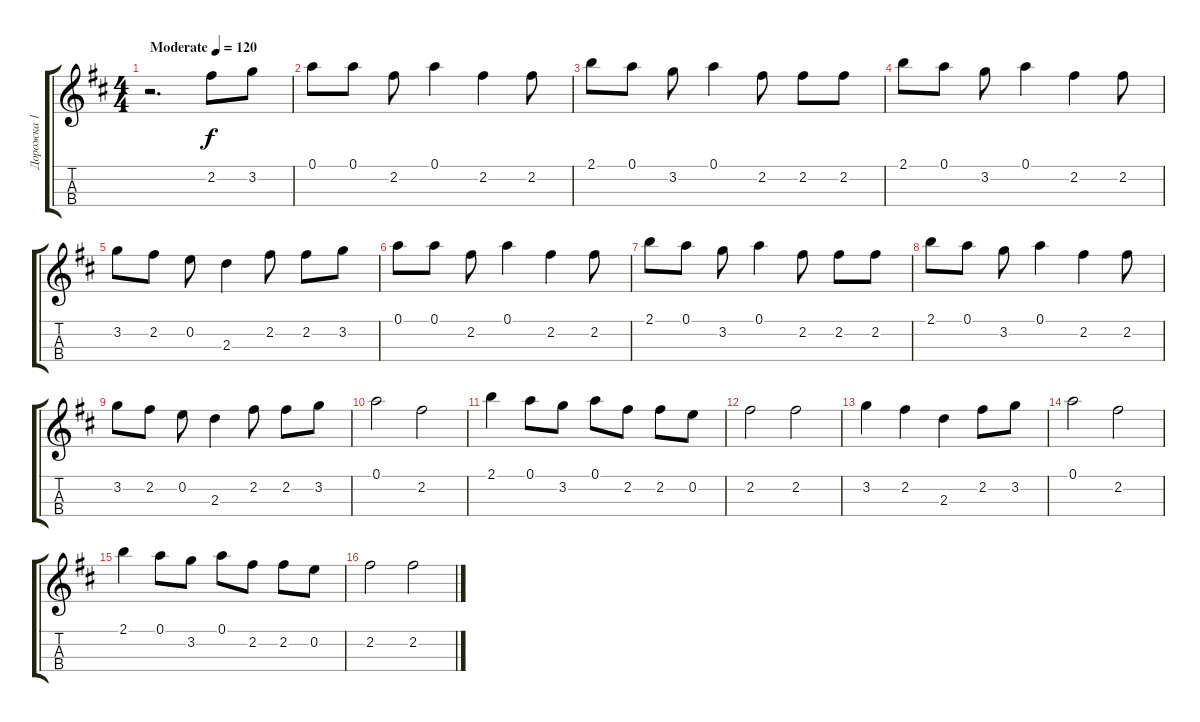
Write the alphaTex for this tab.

\track ("Дорожка 1" "Дорожка 1") {instrument acousticguitarsteel}
\staff {score tabs}
\tuning (A4 E4 C4 G3) {hide}
\ts (4 4)
\tempo (120 "Moderate")
\clef g2
\ks d
r.2{d dy f instrument acousticguitarsteel} 2.2.8 3.2.8 |
0.1.8 0.1.8 2.2.8 0.1.4 2.2.4 2.2.8 |
2.1.8 0.1.8 3.2.8 0.1.4 2.2.8 2.2.8 2.2.8 |
2.1.8 0.1.8 3.2.8 0.1.4 2.2.4 2.2.8 |
3.2.8 2.2.8 0.2.8 2.3.4 2.2.8 2.2.8 3.2.8 |
0.1.8 0.1.8 2.2.8 0.1.4 2.2.4 2.2.8 |
2.1.8 0.1.8 3.2.8 0.1.4 2.2.8 2.2.8 2.2.8 |
2.1.8 0.1.8 3.2.8 0.1.4 2.2.4 2.2.8 |
3.2.8 2.2.8 0.2.8 2.3.4 2.2.8 2.2.8 3.2.8 |
0.1.2 2.2.2 |
2.1.4 0.1.8 3.2.8 0.1.8 2.2.8 2.2.8 0.2.8 |
2.2.2 2.2.2 |
3.2.4 2.2.4 2.3.4 2.2.8 3.2.8 |
0.1.2 2.2.2 |
2.1.4 0.1.8 3.2.8 0.1.8 2.2.8 2.2.8 0.2.8 |
2.2.2 2.2.2
